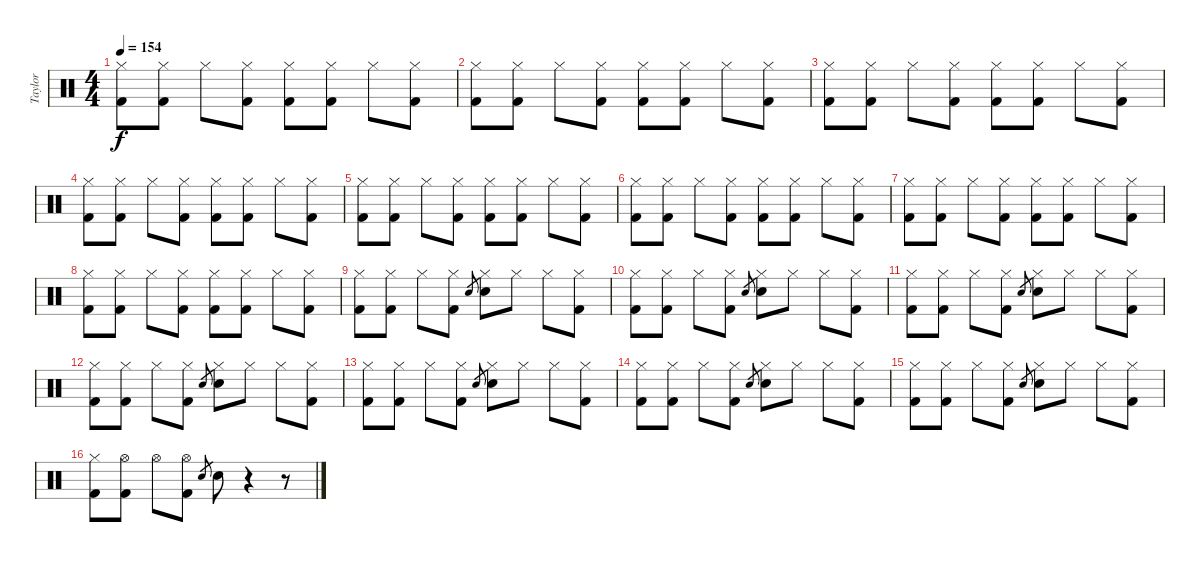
\track ("Taylor" "Taylor") {instrument percussion}
\staff {score}
\articulation defaults
\ts (4 4)
\tempo 154
\clef neutral
\ks c
("Hi-Hat (closed)" "Kick (hit) 2").8{dy f} ("Hi-Hat (closed)" "Kick (hit) 2").8 "Hi-Hat (closed)".8 ("Hi-Hat (closed)" "Kick (hit) 2").8 ("Hi-Hat (closed)" "Kick (hit) 2").8 ("Hi-Hat (closed)" "Kick (hit) 2").8 "Hi-Hat (closed)".8 ("Hi-Hat (closed)" "Kick (hit) 2").8 |
("Hi-Hat (closed)" "Kick (hit) 2").8 ("Hi-Hat (closed)" "Kick (hit) 2").8 "Hi-Hat (closed)".8 ("Hi-Hat (closed)" "Kick (hit) 2").8 ("Hi-Hat (closed)" "Kick (hit) 2").8 ("Hi-Hat (closed)" "Kick (hit) 2").8 "Hi-Hat (closed)".8 ("Hi-Hat (closed)" "Kick (hit) 2").8 |
("Hi-Hat (closed)" "Kick (hit) 2").8 ("Hi-Hat (closed)" "Kick (hit) 2").8 "Hi-Hat (closed)".8 ("Hi-Hat (closed)" "Kick (hit) 2").8 ("Hi-Hat (closed)" "Kick (hit) 2").8 ("Hi-Hat (closed)" "Kick (hit) 2").8 "Hi-Hat (closed)".8 ("Hi-Hat (closed)" "Kick (hit) 2").8 |
("Hi-Hat (closed)" "Kick (hit) 2").8 ("Hi-Hat (closed)" "Kick (hit) 2").8 "Hi-Hat (closed)".8 ("Hi-Hat (closed)" "Kick (hit) 2").8 ("Hi-Hat (closed)" "Kick (hit) 2").8 ("Hi-Hat (closed)" "Kick (hit) 2").8 "Hi-Hat (closed)".8 ("Hi-Hat (closed)" "Kick (hit) 2").8 |
("Hi-Hat (closed)" "Kick (hit) 2").8 ("Hi-Hat (closed)" "Kick (hit) 2").8 "Hi-Hat (closed)".8 ("Hi-Hat (closed)" "Kick (hit) 2").8 ("Hi-Hat (closed)" "Kick (hit) 2").8 ("Hi-Hat (closed)" "Kick (hit) 2").8 "Hi-Hat (closed)".8 ("Hi-Hat (closed)" "Kick (hit) 2").8 |
("Hi-Hat (closed)" "Kick (hit) 2").8 ("Hi-Hat (closed)" "Kick (hit) 2").8 "Hi-Hat (closed)".8 ("Hi-Hat (closed)" "Kick (hit) 2").8 ("Hi-Hat (closed)" "Kick (hit) 2").8 ("Hi-Hat (closed)" "Kick (hit) 2").8 "Hi-Hat (closed)".8 ("Hi-Hat (closed)" "Kick (hit) 2").8 |
("Hi-Hat (closed)" "Kick (hit) 2").8 ("Hi-Hat (closed)" "Kick (hit) 2").8 "Hi-Hat (closed)".8 ("Hi-Hat (closed)" "Kick (hit) 2").8 ("Hi-Hat (closed)" "Kick (hit) 2").8 ("Hi-Hat (closed)" "Kick (hit) 2").8 "Hi-Hat (closed)".8 ("Hi-Hat (closed)" "Kick (hit) 2").8 |
("Hi-Hat (closed)" "Kick (hit) 2").8 ("Hi-Hat (closed)" "Kick (hit) 2").8 "Hi-Hat (closed)".8 ("Hi-Hat (closed)" "Kick (hit) 2").8 ("Hi-Hat (closed)" "Kick (hit) 2").8 ("Hi-Hat (closed)" "Kick (hit) 2").8 "Hi-Hat (closed)".8 ("Hi-Hat (closed)" "Kick (hit) 2").8 |
("Hi-Hat (closed)" "Kick (hit) 2").8 ("Hi-Hat (closed)" "Kick (hit) 2").8 "Hi-Hat (closed)".8 ("Hi-Hat (closed)" "Kick (hit) 2").8 "Snare (hit) 2".8{gr} ("Hi-Hat (closed)" "Snare (hit) 2").8 "Hi-Hat (closed)".8 "Hi-Hat (closed)".8 ("Hi-Hat (closed)" "Kick (hit) 2").8 |
("Hi-Hat (closed)" "Kick (hit) 2").8 ("Hi-Hat (closed)" "Kick (hit) 2").8 "Hi-Hat (closed)".8 ("Hi-Hat (closed)" "Kick (hit) 2").8 "Snare (hit) 2".8{gr} ("Hi-Hat (closed)" "Snare (hit) 2").8 "Hi-Hat (closed)".8 "Hi-Hat (closed)".8 ("Hi-Hat (closed)" "Kick (hit) 2").8 |
("Hi-Hat (closed)" "Kick (hit) 2").8 ("Hi-Hat (closed)" "Kick (hit) 2").8 "Hi-Hat (closed)".8 ("Hi-Hat (closed)" "Kick (hit) 2").8 "Snare (hit) 2".8{gr} ("Hi-Hat (closed)" "Snare (hit) 2").8 "Hi-Hat (closed)".8 "Hi-Hat (closed)".8 ("Hi-Hat (closed)" "Kick (hit) 2").8 |
("Hi-Hat (closed)" "Kick (hit) 2").8 ("Hi-Hat (closed)" "Kick (hit) 2").8 "Hi-Hat (closed)".8 ("Hi-Hat (closed)" "Kick (hit) 2").8 "Snare (hit) 2".8{gr} ("Hi-Hat (closed)" "Snare (hit) 2").8 "Hi-Hat (closed)".8 "Hi-Hat (closed)".8 ("Hi-Hat (closed)" "Kick (hit) 2").8 |
("Hi-Hat (closed)" "Kick (hit) 2").8 ("Hi-Hat (closed)" "Kick (hit) 2").8 "Hi-Hat (closed)".8 ("Hi-Hat (closed)" "Kick (hit) 2").8 "Snare (hit) 2".8{gr} ("Hi-Hat (closed)" "Snare (hit) 2").8 "Hi-Hat (closed)".8 "Hi-Hat (closed)".8 ("Hi-Hat (closed)" "Kick (hit) 2").8 |
("Hi-Hat (closed)" "Kick (hit) 2").8 ("Hi-Hat (closed)" "Kick (hit) 2").8 "Hi-Hat (closed)".8 ("Hi-Hat (closed)" "Kick (hit) 2").8 "Snare (hit) 2".8{gr} ("Hi-Hat (closed)" "Snare (hit) 2").8 "Hi-Hat (closed)".8 "Hi-Hat (closed)".8 ("Hi-Hat (closed)" "Kick (hit) 2").8 |
("Hi-Hat (closed)" "Kick (hit) 2").8 ("Hi-Hat (closed)" "Kick (hit) 2").8 "Hi-Hat (closed)".8 ("Hi-Hat (closed)" "Kick (hit) 2").8 "Snare (hit) 2".8{gr} ("Hi-Hat (closed)" "Snare (hit) 2").8 "Hi-Hat (closed)".8 "Hi-Hat (closed)".8 ("Hi-Hat (closed)" "Kick (hit) 2").8 |
("Hi-Hat (closed)" "Kick (hit) 2").8 ("Hi-Hat (open)" "Kick (hit) 2").8 "Hi-Hat (open)".8 ("Hi-Hat (open)" "Kick (hit) 2").8 "Snare (hit) 2".8{gr} "Snare (hit) 2".8 r.4 r.8
